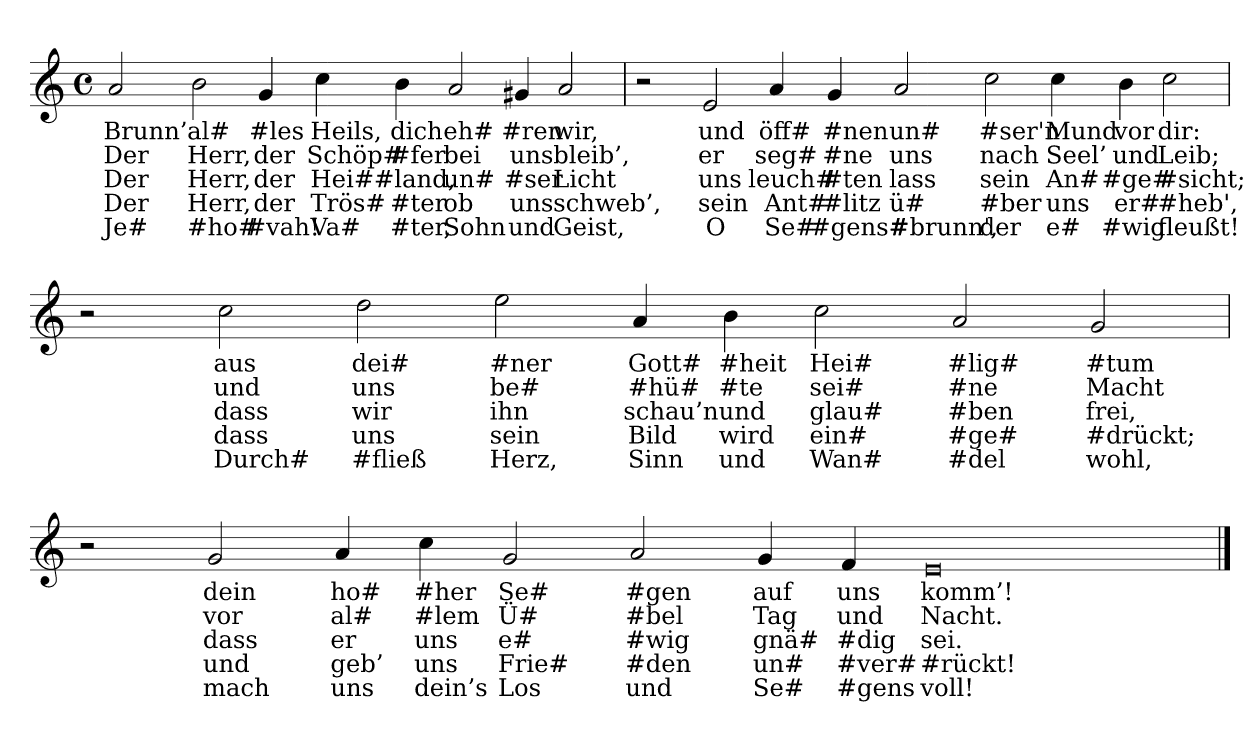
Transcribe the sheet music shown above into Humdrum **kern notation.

**kern	**text	**text	**text	**text	**text
*part1	*part1	*part1	*part1	*part1	*part1
*staff1	*staff1	*staff1	*staff1	*staff1	*staff1
*clefG2	*	*	*	*	*
*M4/4	*	*	*	*	*
*met(c)	*	*	*	*	*
=	=	=	=	=	=
2a	Brunn’	Der	Der	Der	Je#
2b	al#	Herr,	Herr,	Herr,	#ho#
4g	#les	der	der	der	#vah!
4cc	Heils,	Schöp#	Hei#	Trös#	Va#
4b	dich	#fer	#land,	#ter	#ter,
2a	eh#	bei	un#	ob	Sohn
4g#X	#ren	uns	#ser	uns	und
2a	wir,	bleib’,	Licht	schweb’,	Geist,
=	=	=	=	=	=
2r	.	.	.	.	.
2e	und	er	uns	sein	O
4a	öff#	seg#	leuch#	Ant#	Se#
4g	#nen	#ne	#ten	#litz	#gens#
2a	un#	uns	lass	ü#	#brunn',
2cc	#ser'n	nach	sein	#ber	der
4cc	Mund	Seel’	An#	uns	e#
4b	vor	und	#ge#	er#	#wig
2cc	dir:	Leib;	#sicht;	#heb',	fleußt!
=	=	=	=	=	=
2r	.	.	.	.	.
2cc	aus	und	dass	dass	Durch#
2dd	dei#	uns	wir	uns	#fließ
2ee	#ner	be#	ihn	sein	Herz,
4a	Gott#	#hü#	schau’n	Bild	Sinn
4b	#heit	#te	und	wird	und
2cc	Hei#	sei#	glau#	ein#	Wan#
2a	#lig#	#ne	#ben	#ge#	#del
2g	#tum	Macht	frei,	#drückt;	wohl,
=	=	=	=	=	=
2r	.	.	.	.	.
2g	dein	vor	dass	und	mach
4a	ho#	al#	er	geb’	uns
4cc	#her	#lem	uns	uns	dein’s
2g	Se#	Ü#	e#	Frie#	Los
2a	#gen	#bel	#wig	#den	und
4g	auf	Tag	gnä#	un#	Se#
4f	uns	und	#dig	#ver#	#gens
0e	komm’!	Nacht.	sei.	#rückt!	voll!
==	==	==	==	==	==
*-	*-	*-	*-	*-	*-
